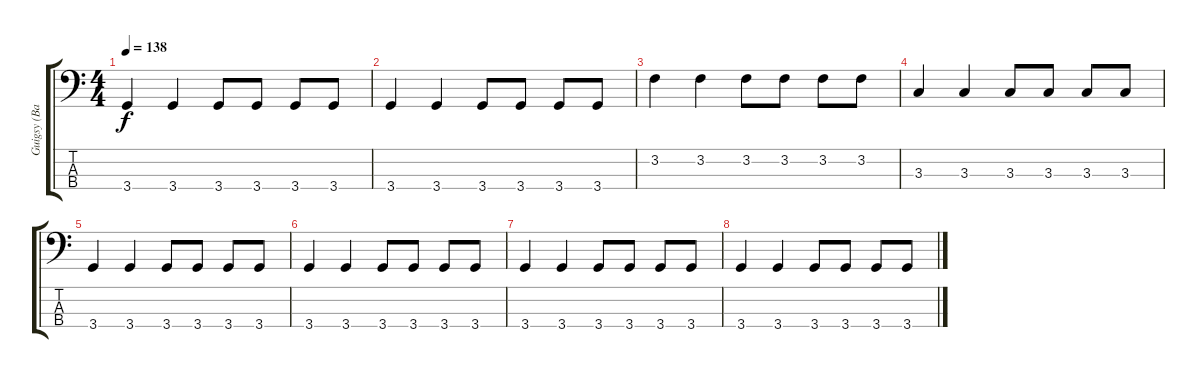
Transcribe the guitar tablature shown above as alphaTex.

\track ("Guigsy (Bass)" "Guigsy (Ba") {instrument electricbasspick}
\staff {score tabs}
\tuning (G2 D2 A1 E1) {hide}
\ts (4 4)
\tempo 138
\clef f4
\ks c
3.4.4{dy f} 3.4.4 3.4.8 3.4.8 3.4.8 3.4.8 |
3.4.4 3.4.4 3.4.8 3.4.8 3.4.8 3.4.8 |
3.2.4 3.2.4 3.2.8 3.2.8 3.2.8 3.2.8 |
3.3.4 3.3.4 3.3.8 3.3.8 3.3.8 3.3.8 |
3.4.4 3.4.4 3.4.8 3.4.8 3.4.8 3.4.8 |
3.4.4 3.4.4 3.4.8 3.4.8 3.4.8 3.4.8 |
3.4.4 3.4.4 3.4.8 3.4.8 3.4.8 3.4.8 |
3.4.4 3.4.4 3.4.8 3.4.8 3.4.8 3.4.8
